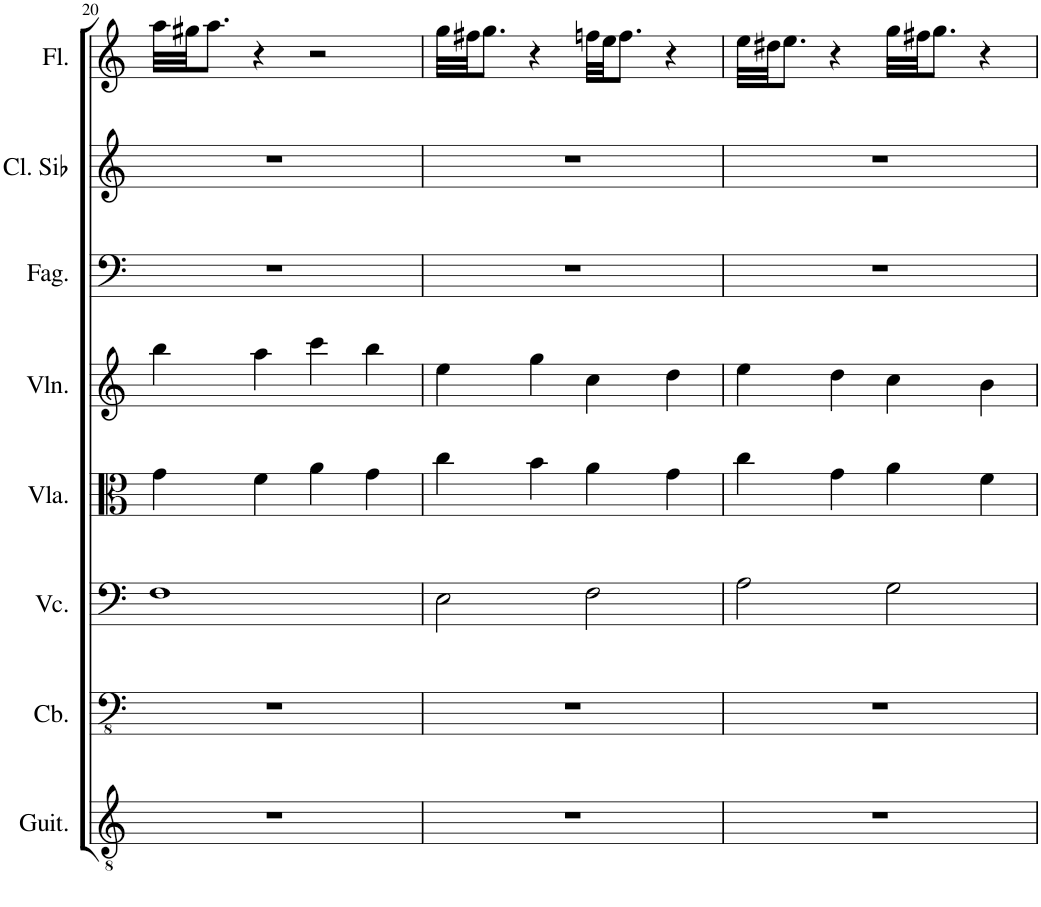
**kern	**kern	**kern	**kern	**kern	**kern	**kern	**kern
*part8	*part7	*part6	*part5	*part4	*part3	*part2	*part1
*staff8	*staff7	*staff6	*staff5	*staff4	*staff3	*staff2	*staff1
*I"Guitarra	*I"Contrabajo	*I"Violonchelo	*I"Viola	*I"Violin	*I"Fagot	*I"Clarinete  en Sib	*I"Flauta
*I'Guit.	*I'Cb.	*I'Vc.	*I'Vla.	*I'Vln.	*I'Fag.	*I'Cl. Sib	*I'Fl.
!!LO:PB:g=z
*clefGv2	*clefFv4	*clefF4	*clefC3	*clefG2	*clefF4	*clefG2	*clefG2
*	*ITrd7c12	*	*	*	*	*ITrd1c2	*
*k[]	*k[]	*k[]	*k[]	*k[]	*k[]	*k[]	*k[]
*M4/4	*M4/4	*M4/4	*M4/4	*M4/4	*M4/4	*M4/4	*M4/4
=20	=20	=20	=20	=20	=20	=20	=20
1r	1r	1F	4g\	4bb\	1r	1r	32aa\LLL
.	.	.	.	.	.	.	32gg#X\JJ
.	.	.	.	.	.	.	8.aa\J
.	.	.	4f\	4aa\	.	.	4r
.	.	.	4a\	4ccc\	.	.	2r
.	.	.	4g\	4bb\	.	.	.
=21	=21	=21	=21	=21	=21	=21	=21
1r	1r	2E\	4cc\	4ee\	1r	1r	32gg\LLL
.	.	.	.	.	.	.	32ff#X\JJ
.	.	.	.	.	.	.	8.gg\J
.	.	.	4b\	4gg\	.	.	4r
.	.	2F\	4a\	4cc\	.	.	32ffn\LLL
.	.	.	.	.	.	.	32ee\JJ
.	.	.	.	.	.	.	8.ff\J
.	.	.	4g\	4dd\	.	.	4r
=22	=22	=22	=22	=22	=22	=22	=22
1r	1r	2A\	4cc\	4ee\	1r	1r	32ee\LLL
.	.	.	.	.	.	.	32dd#X\JJ
.	.	.	.	.	.	.	8.ee\J
.	.	.	4g\	4dd\	.	.	4r
.	.	2G\	4a\	4cc\	.	.	32gg\LLL
.	.	.	.	.	.	.	32ff#X\JJ
.	.	.	.	.	.	.	8.gg\J
.	.	.	4f\	4b\	.	.	4r
=	=	=	=	=	=	=	=
*-	*-	*-	*-	*-	*-	*-	*-
